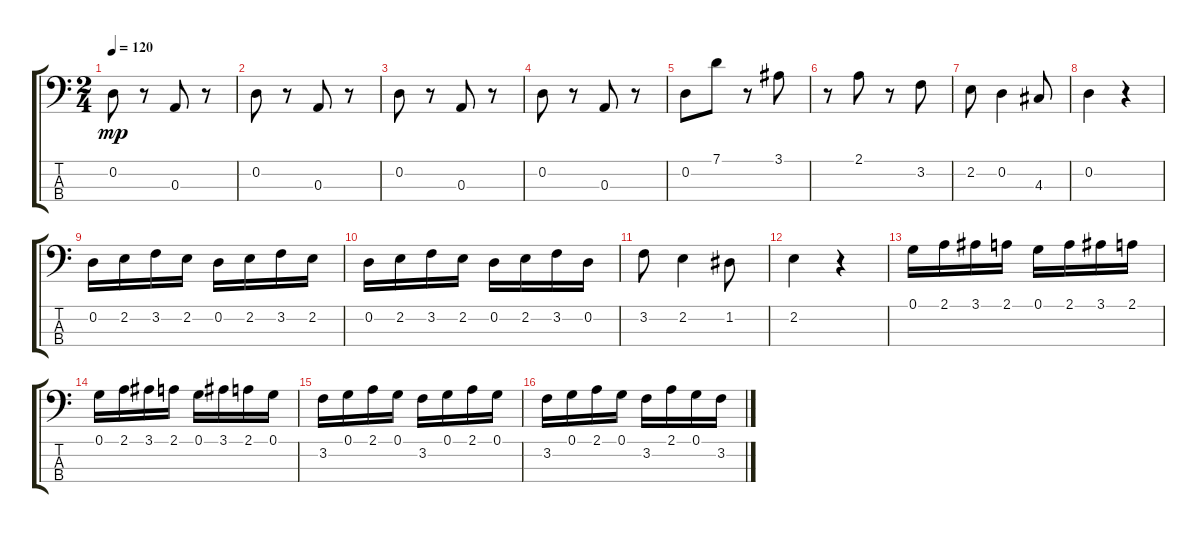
\track "" {instrument electricbassfinger}
\staff {score tabs}
\tuning (G2 D2 A1 E1) {hide}
\ts (2 4)
\tempo 120
\clef f4
\ks c
0.2.8{dy mp} r.8 0.3.8 r.8 |
0.2.8 r.8 0.3.8 r.8 |
0.2.8 r.8 0.3.8 r.8 |
0.2.8 r.8 0.3.8 r.8 |
0.2.8 7.1.8 r.8 3.1.8 |
r.8 2.1.8 r.8 3.2.8 |
2.2.8 0.2.4 4.3.8 |
0.2.4 r.4 |
0.2.16 2.2.16 3.2.16 2.2.16 0.2.16 2.2.16 3.2.16 2.2.16 |
0.2.16 2.2.16 3.2.16 2.2.16 0.2.16 2.2.16 3.2.16 0.2.16 |
3.2.8 2.2.4 1.2.8 |
2.2.4 r.4 |
0.1.16 2.1.16 3.1.16 2.1.16 0.1.16 2.1.16 3.1.16 2.1.16 |
0.1.16 2.1.16 3.1.16 2.1.16 0.1.16 3.1.16 2.1.16 0.1.16 |
3.2.16 0.1.16 2.1.16 0.1.16 3.2.16 0.1.16 2.1.16 0.1.16 |
3.2.16 0.1.16 2.1.16 0.1.16 3.2.16 2.1.16 0.1.16 3.2.16
